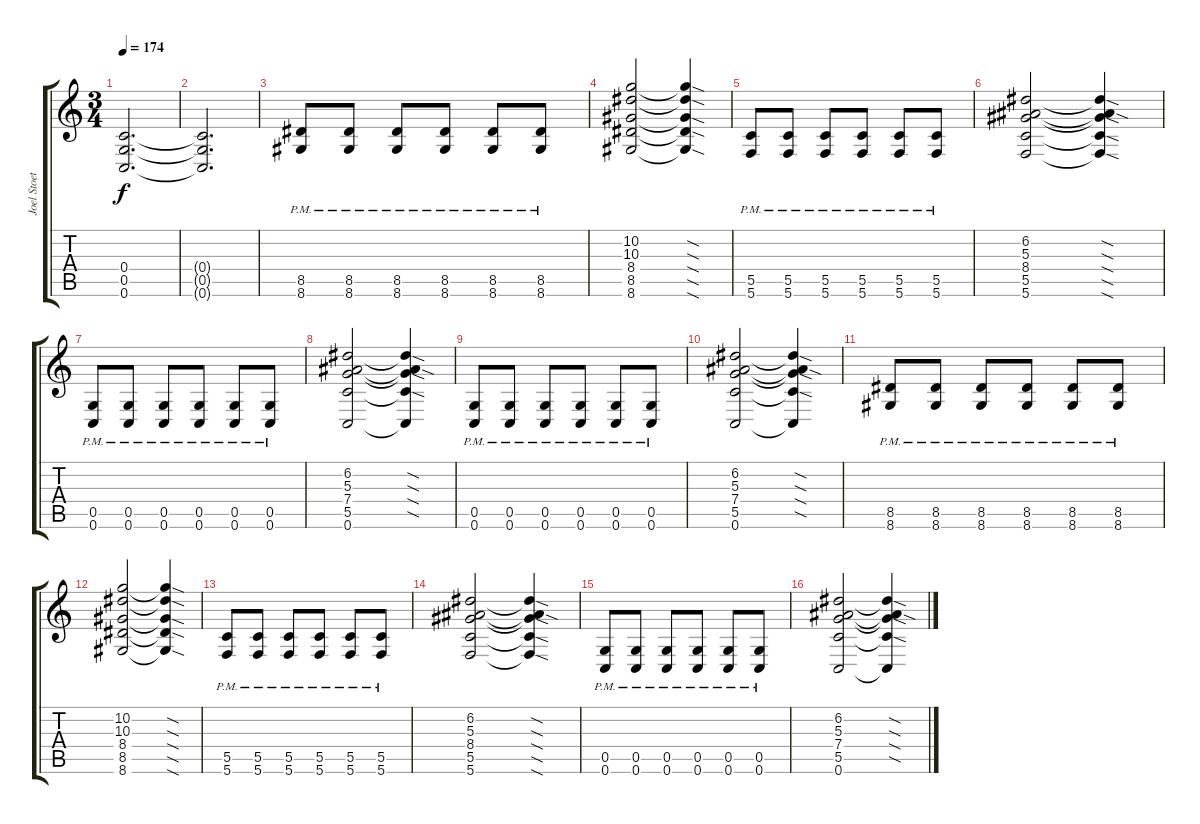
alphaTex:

\track ("Joel Stoetzel" "Joel Stoet") {instrument distortionguitar}
\staff {score tabs}
\tuning (D4 A3 F3 C3 G2 C2) {hide}
\ts (3 4)
\tempo 174
\clef g2
\ks c
(0.4{t} 0.5{t} 0.6{t}).2{d dy f} |
(0.4{t} 0.5{t} 0.6{t}).2{d} |
(8.5{pm} 8.6{pm}).8 (8.5{pm} 8.6{pm}).8 (8.5{pm} 8.6{pm}).8 (8.5{pm} 8.6{pm}).8 (8.5{pm} 8.6{pm}).8 (8.5{pm} 8.6{pm}).8 |
(10.2 10.3 8.4 8.5 8.6).2 (10.2{sod t} 10.3{sod t} 8.4{sod t} 8.5{sod t} 8.6{sod t}).4 |
(5.5{pm} 5.6{pm}).8 (5.5{pm} 5.6{pm}).8 (5.5{pm} 5.6{pm}).8 (5.5{pm} 5.6{pm}).8 (5.5{pm} 5.6{pm}).8 (5.5{pm} 5.6{pm}).8 |
(6.2 5.3 8.4 5.5 5.6).2 (6.2{sod t} 5.3{sod t} 8.4{sod t} 5.5{sod t} 5.6{sod t}).4 |
(0.5{pm} 0.6{pm}).8 (0.5{pm} 0.6{pm}).8 (0.5{pm} 0.6{pm}).8 (0.5{pm} 0.6{pm}).8 (0.5{pm} 0.6{pm}).8 (0.5{pm} 0.6{pm}).8 |
(6.2 5.3 7.4 5.5 0.6).2 (6.2{sod t} 5.3{sod t} 7.4{sod t} 5.5{sod t} 0.6{t}).4 |
(0.5{pm} 0.6{pm}).8 (0.5{pm} 0.6{pm}).8 (0.5{pm} 0.6{pm}).8 (0.5{pm} 0.6{pm}).8 (0.5{pm} 0.6{pm}).8 (0.5{pm} 0.6{pm}).8 |
(6.2 5.3 7.4 5.5 0.6).2 (6.2{sod t} 5.3{sod t} 7.4{sod t} 5.5{sod t} 0.6{t}).4 |
(8.5{pm} 8.6{pm}).8 (8.5{pm} 8.6{pm}).8 (8.5{pm} 8.6{pm}).8 (8.5{pm} 8.6{pm}).8 (8.5{pm} 8.6{pm}).8 (8.5{pm} 8.6{pm}).8 |
(10.2 10.3 8.4 8.5 8.6).2 (10.2{sod t} 10.3{sod t} 8.4{sod t} 8.5{sod t} 8.6{sod t}).4 |
(5.5{pm} 5.6{pm}).8 (5.5{pm} 5.6{pm}).8 (5.5{pm} 5.6{pm}).8 (5.5{pm} 5.6{pm}).8 (5.5{pm} 5.6{pm}).8 (5.5{pm} 5.6{pm}).8 |
(6.2 5.3 8.4 5.5 5.6).2 (6.2{sod t} 5.3{sod t} 8.4{sod t} 5.5{sod t} 5.6{sod t}).4 |
(0.5{pm} 0.6{pm}).8 (0.5{pm} 0.6{pm}).8 (0.5{pm} 0.6{pm}).8 (0.5{pm} 0.6{pm}).8 (0.5{pm} 0.6{pm}).8 (0.5{pm} 0.6{pm}).8 |
(6.2 5.3 7.4 5.5 0.6).2 (6.2{sod t} 5.3{sod t} 7.4{sod t} 5.5{sod t} 0.6{t}).4
